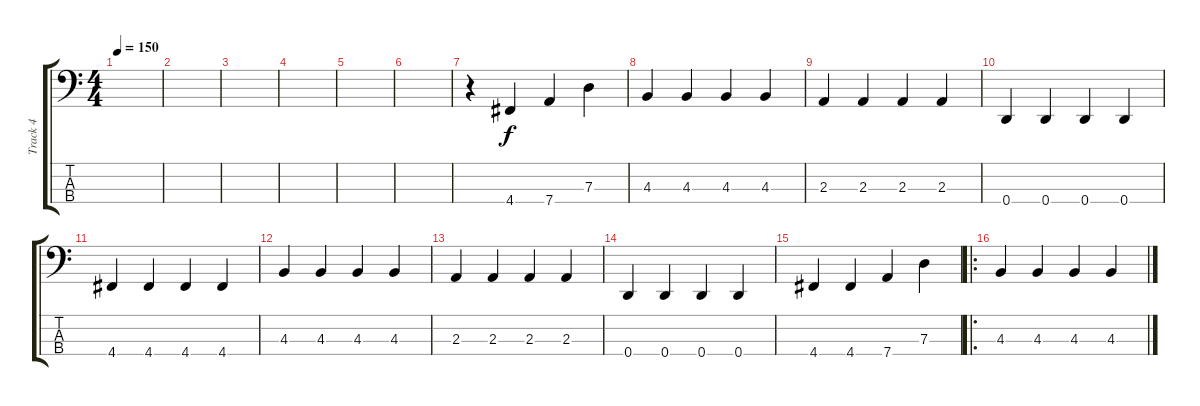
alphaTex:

\track ("Track 4" "Track 4") {instrument fretlessbass}
\staff {score tabs}
\tuning (F2 C2 G1 D1) {hide}
\ts (4 4)
\tempo 150
\clef f4
\ks c
|
|
|
|
|
|
r.4 4.4.4 7.4.4 7.3.4 |
4.3.4 4.3.4 4.3.4 4.3.4 |
2.3.4 2.3.4 2.3.4 2.3.4 |
0.4.4 0.4.4 0.4.4 0.4.4 |
4.4.4 4.4.4 4.4.4 4.4.4 |
4.3.4 4.3.4 4.3.4 4.3.4 |
2.3.4 2.3.4 2.3.4 2.3.4 |
0.4.4 0.4.4 0.4.4 0.4.4 |
4.4.4 4.4.4 7.4.4 7.3.4 |
\ro
4.3.4 4.3.4 4.3.4 4.3.4
